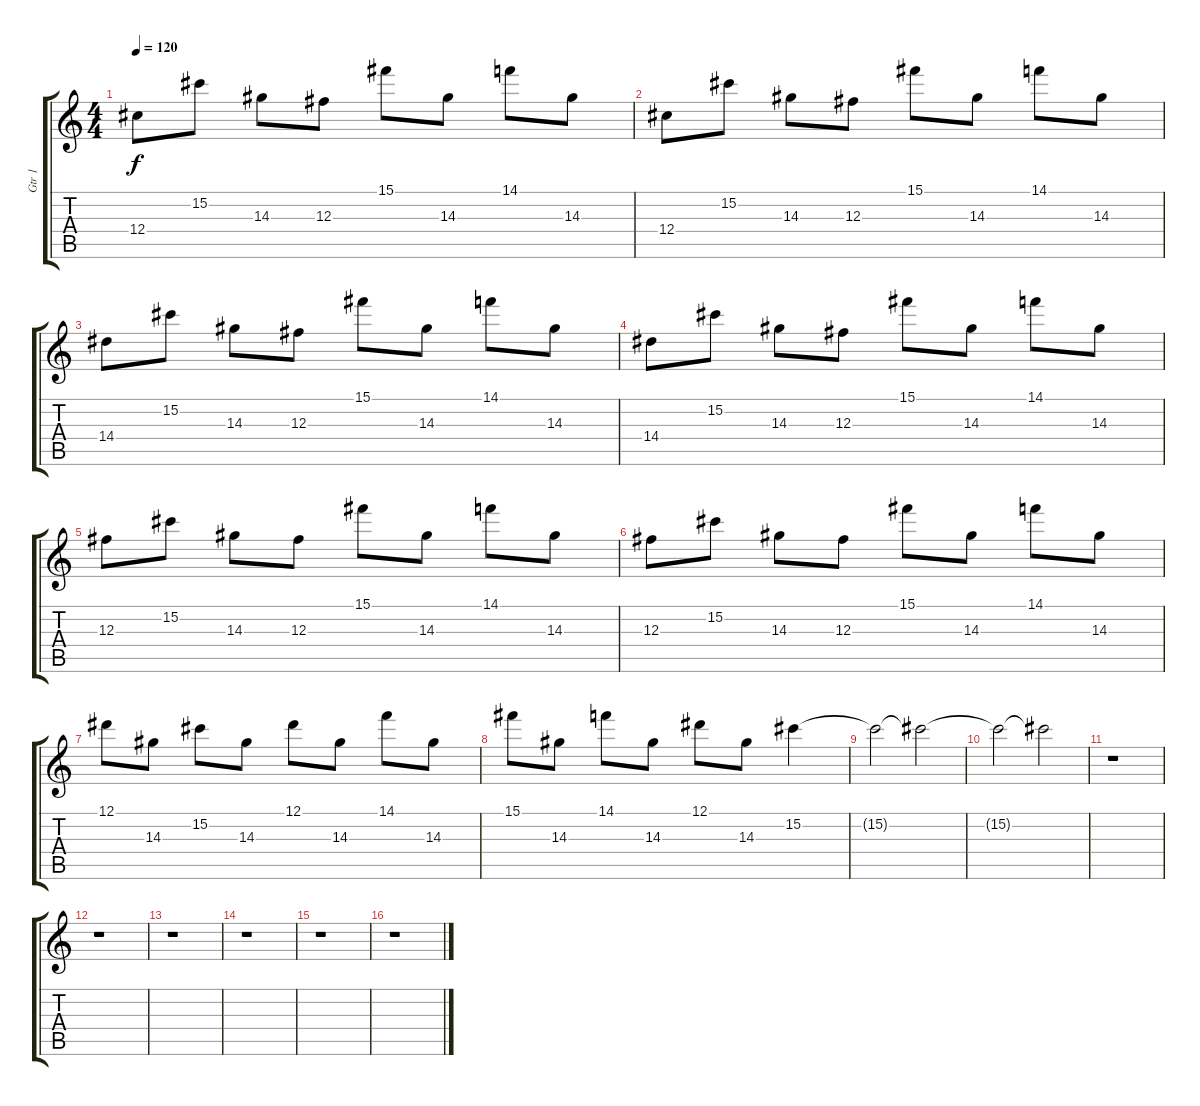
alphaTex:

\track ("Gtr 1" "Gtr 1") {instrument distortionguitar}
\staff {score tabs}
\tuning (Eb4 Bb3 Gb3 Db3 Ab2 Eb2) {hide}
\ts (4 4)
\tempo 120
\clef g2
\ks c
12.4.8{dy f} 15.2.8 14.3.8 12.3.8 15.1.8 14.3.8 14.1.8 14.3.8 |
12.4.8 15.2.8 14.3.8 12.3.8 15.1.8 14.3.8 14.1.8 14.3.8 |
14.4.8 15.2.8 14.3.8 12.3.8 15.1.8 14.3.8 14.1.8 14.3.8 |
14.4.8 15.2.8 14.3.8 12.3.8 15.1.8 14.3.8 14.1.8 14.3.8 |
12.3.8 15.2.8 14.3.8 12.3.8 15.1.8 14.3.8 14.1.8 14.3.8 |
12.3.8 15.2.8 14.3.8 12.3.8 15.1.8 14.3.8 14.1.8 14.3.8 |
12.1.8 14.3.8 15.2.8 14.3.8 12.1.8 14.3.8 14.1.8 14.3.8 |
15.1.8 14.3.8 14.1.8 14.3.8 12.1.8 14.3.8 15.2.4 |
15.2{t}.2 15.2{t}.2{volume 9} |
15.2{t}.2{volume 7} 15.2{t}.2{volume 4} |
r.1 |
r.1 |
r.1 |
r.1 |
r.1 |
r.1
